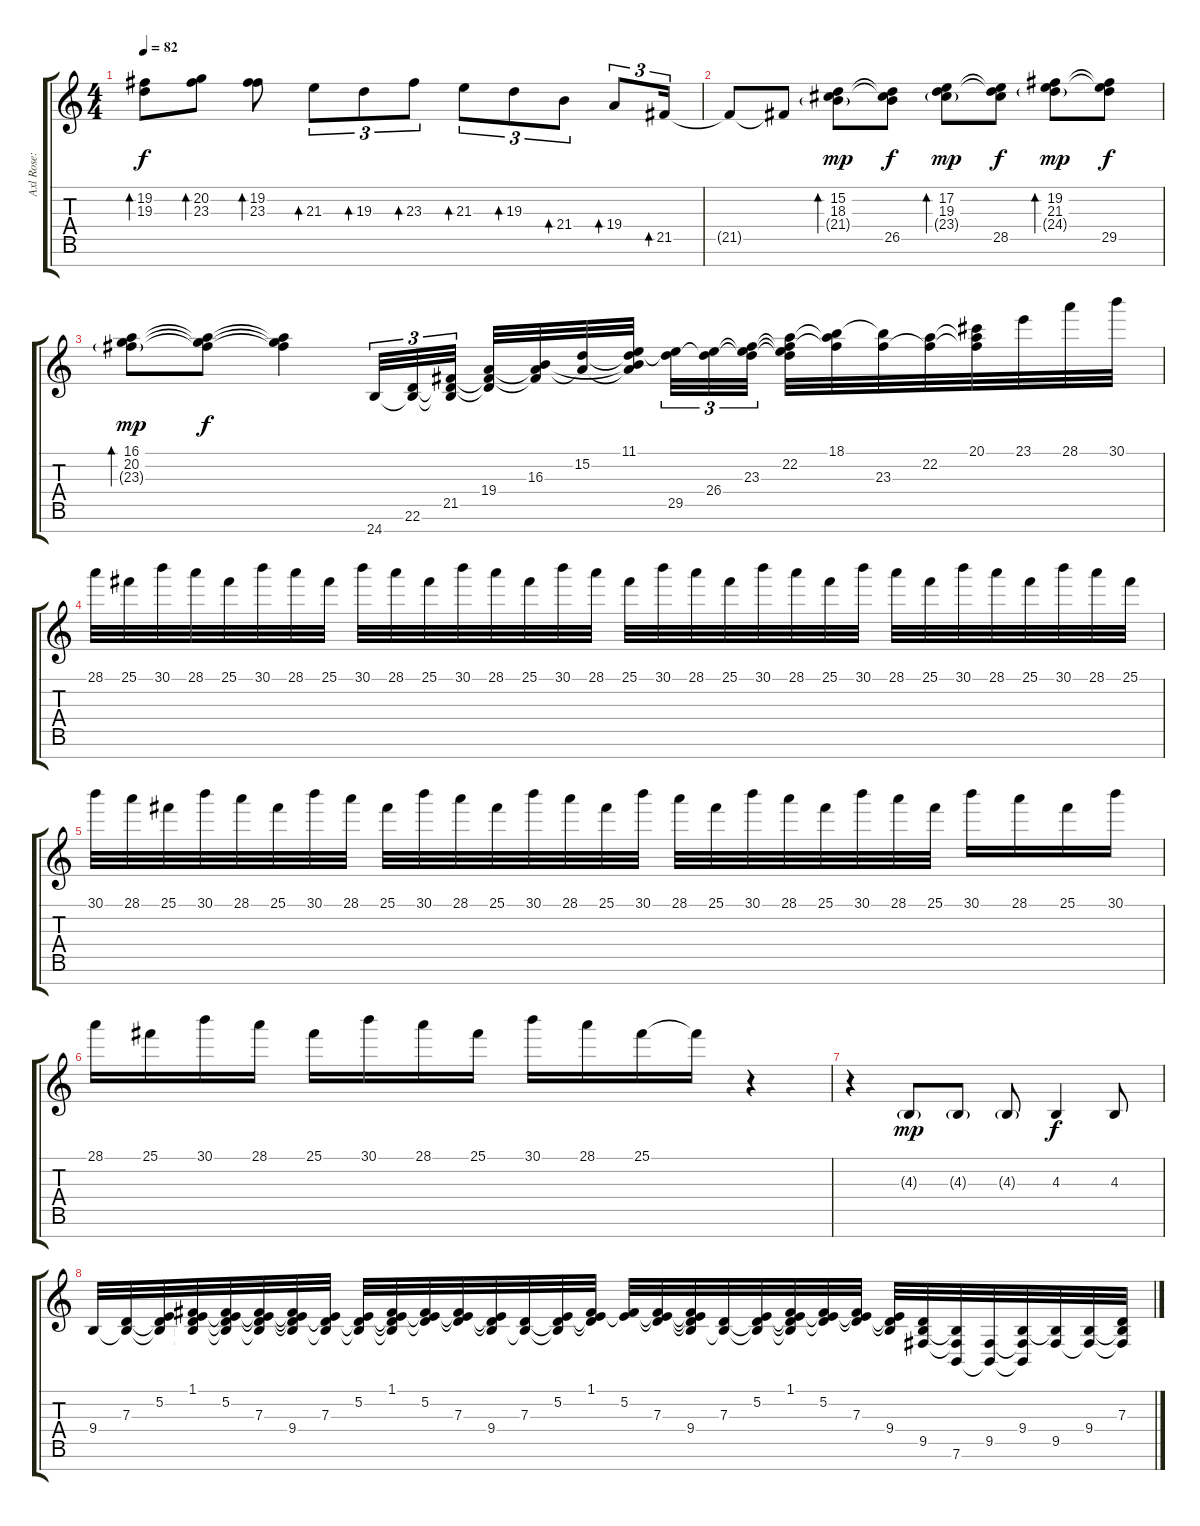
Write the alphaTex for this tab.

\track ("Axl Rose: (Mão Direita)" "Axl Rose: ") {instrument acousticgrandpiano}
\staff {score tabs}
\tuning (F4 B3 G3 D3 A2 E2 B1) {hide}
\ts (4 4)
\tempo 82
\clef g2
\ks c
(19.2 19.3).8{bd 120 dy f} (20.2 23.3).8{bd 120} (19.2 23.3).8{bd 120} 21.3.8{tu (3 2) bd 120} 19.3.8{tu (3 2) bd 120} 23.3.8{tu (3 2) bd 120} 21.3.8{tu (3 2) bd 120} 19.3.8{tu (3 2) bd 120} 21.4.8{tu (3 2) bd 120} 19.4.8{tu (3 2) bd 120} 21.5.16{tu (3 2) bd 120} |
21.5{t}.8 21.5{t}.8 (15.2 18.3 21.4{g}).8{bd 240 dy mp} (15.2{t} 18.3{t} 26.5).8{dy f} (17.2 19.3 23.4{g}).8{bd 240 dy mp} (17.2{t} 19.3{t} 28.5).8{dy f} (19.2 21.3 24.4{g}).8{bd 240 dy mp} (19.2{t} 21.3{t} 29.5).8{dy f} |
(16.1 20.2 23.3{g}).8{bd 240 dy mp} (16.1{t} 20.2{t} 23.3{t}).8{dy f} (16.1{t} 20.2{t} 23.3{t}).4 24.7.32{tu (3 2)} (22.6 24.7{t}).32{tu (3 2)} (21.5 22.6{t} 24.7{t}).32{tu (3 2)} (19.4 21.5{t} 22.6{t}).32 (16.3 19.4{t} 21.5{t}).32 (15.2 19.4{t}).32 (11.1 15.2{t} 16.3{t} 19.4{t}).32 (11.1{t} 29.5).32{tu (3 2)} (26.4 29.5{t}).32{tu (3 2)} (23.3 26.4{t} 29.5{t}).32{tu (3 2)} (22.2 23.3{t} 26.4{t} 29.5{t}).32 (18.1 22.2{t} 23.3{t}).32 (18.1{t} 23.3).32 (22.2 23.3{t}).32 (20.1 22.2{t} 23.3{t}).32 23.1.32 28.1.32 30.1.32 |
28.1.32 25.1.32 30.1.32 28.1.32 25.1.32 30.1.32 28.1.32 25.1.32 30.1.32 28.1.32 25.1.32 30.1.32 28.1.32 25.1.32 30.1.32 28.1.32 25.1.32 30.1.32 28.1.32 25.1.32 30.1.32 28.1.32 25.1.32 30.1.32 28.1.32 25.1.32 30.1.32 28.1.32 25.1.32 30.1.32 28.1.32 25.1.32 |
30.1.32 28.1.32 25.1.32 30.1.32 28.1.32 25.1.32 30.1.32 28.1.32 25.1.32 30.1.32 28.1.32 25.1.32 30.1.32 28.1.32 25.1.32 30.1.32 28.1.32 25.1.32 30.1.32 28.1.32 25.1.32 30.1.32 28.1.32 25.1.32 30.1.16 28.1.16 25.1.16 30.1.16 |
28.1.16 25.1.16 30.1.16 28.1.16 25.1.16 30.1.16 28.1.16 25.1.16 30.1.16 28.1.16 25.1.16 25.1{t}.16 r.4 |
r.4 4.3{g}.8{dy mp} 4.3{g}.8 4.3{g}.8 4.3.4{dy f} 4.3.8 |
9.4.32 (7.3 9.4{t}).32 (5.2 7.3{t} 9.4{t}).32 (1.1 5.2{t} 7.3{t} 9.4{t}).32 (1.1{t} 5.2 7.3{t} 9.4{t}).32 (1.1{t} 5.2{t} 7.3 9.4{t}).32 (1.1{t} 5.2{t} 7.3{t} 9.4).32 (5.2{t} 7.3 9.4{t}).32 (5.2 7.3{t} 9.4{t}).32 (1.1 5.2{t} 7.3{t} 9.4{t}).32 (1.1{t} 5.2 7.3{t}).32 (1.1{t} 5.2{t} 7.3).32 (5.2{t} 7.3{t} 9.4).32 (7.3 9.4{t}).32 (5.2 7.3{t} 9.4{t}).32 (1.1 5.2{t} 7.3{t}).32 (1.1{t} 5.2).32 (1.1{t} 5.2{t} 7.3).32 (1.1{t} 5.2{t} 7.3{t} 9.4).32 (7.3 9.4{t}).32 (5.2 7.3{t} 9.4{t}).32 (1.1 5.2{t} 7.3{t} 9.4{t}).32 (1.1{t} 5.2 7.3{t}).32 (1.1{t} 5.2{t} 7.3).32 (5.2{t} 7.3{t} 9.4).32 (7.3{t} 9.4{t} 9.5).32 (9.4{t} 9.5{t} 7.6).32 (9.5 7.6{t}).32 (9.4 9.5{t} 7.6{t}).32 (9.4{t} 9.5).32 (9.4 9.5{t}).32 (7.3 9.4{t} 9.5{t}).32
